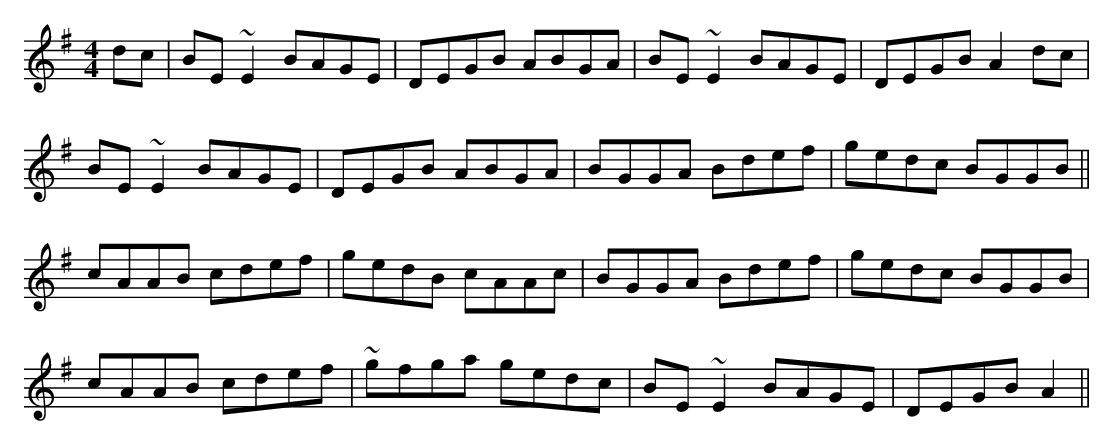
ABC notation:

X:1
M:4/4
K:Emin
dc|BE~E2 BAGE|DEGB ABGA|BE~E2 BAGE| DEGB A2 dc|
BE~E2 BAGE|DEGB ABGA|BGGA Bdef| gedc BGGB||
cAAB cdef| gedB cAAc| BGGA Bdef| gedc BGGB|
cAAB cdef| ~gfga gedc|BE~E2 BAGE|DEGB A2||
